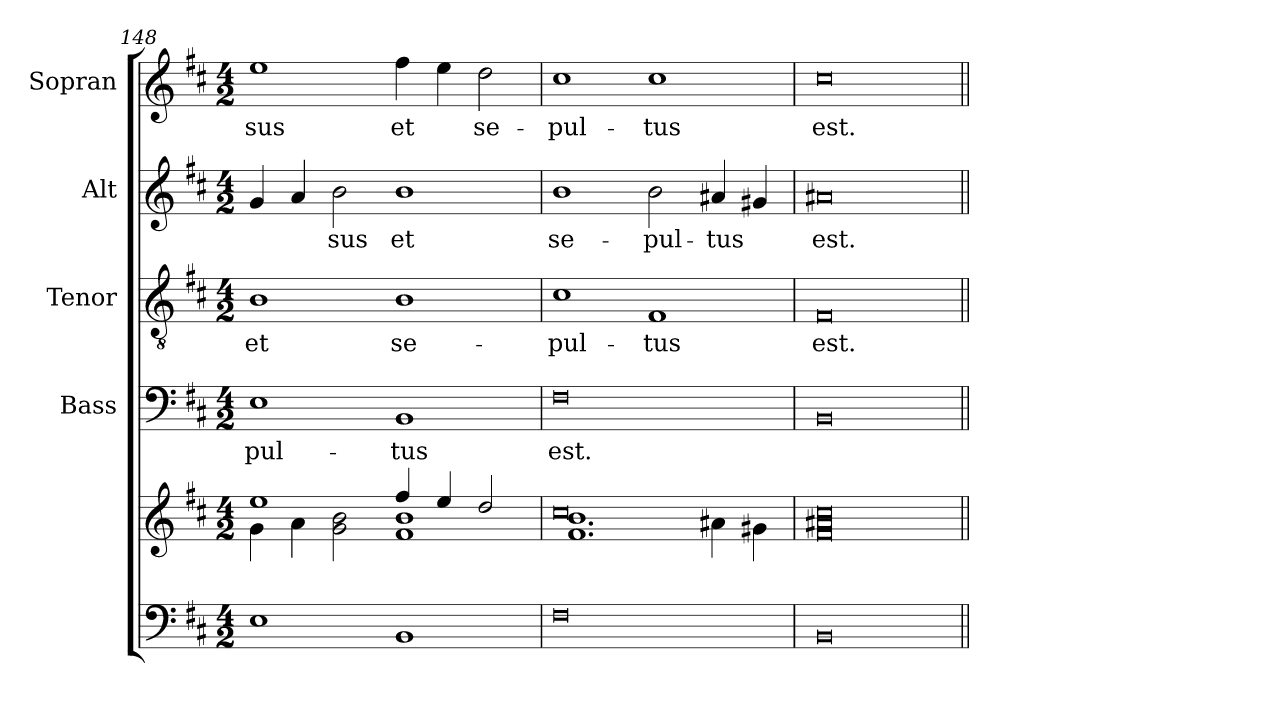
**kern	**kern	**kern	**text	**kern	**text	**kern	**text	**kern	**text
*part5	*part5	*part4	*part4	*part3	*part3	*part2	*part2	*part1	*part1
*staff6	*staff5	*staff4	*staff4	*staff3	*staff3	*staff2	*staff2	*staff1	*staff1
*	*	*I"Bass	*	*I"Tenor	*	*I"Alt	*	*I"Sopran	*
*	*	*I'B.	*	*I'T.	*	*I'A.	*	*I'S.	*
*clefF4	*clefG2	*clefF4	*	*clefGv2	*	*clefG2	*	*clefG2	*
*k[f#c#]	*k[f#c#]	*k[f#c#]	*	*k[f#c#]	*	*k[f#c#]	*	*k[f#c#]	*
*D:	*D:	*D:	*	*D:	*	*D:	*	*D:	*
*M4/2	*M4/2	*M4/2	*	*M4/2	*	*M4/2	*	*M4/2	*
=148	=148	=148	=148	=148	=148	=148	=148	=148	=148
*	*^	*	*	*	*	*	*	*	*
!	!	!	!	!LO:LY:b	!	!LO:LY:b	!	!	!	!LO:LY:b
1E	1ee	4g\	1E	-pul-	1B	et	4g/	.	1ee	-sus
.	.	4a\	.	.	.	.	4a/	.	.	.
!	!	!	!	!	!	!	!	!LO:LY:b	!	!
.	.	2g\ 2b\	.	.	.	.	2b\	-sus	.	.
!	!	!	!	!LO:LY:b	!	!LO:LY:b	!	!LO:LY:b	!	!LO:LY:b
1BB	4ff#/	1f# 1b	1BB	-tus	1B	se-	1b	et	4ff#\	et
.	4ee/	.	.	.	.	.	.	.	4ee\	.
!	!	!	!	!	!	!	!	!	!	!LO:LY:b
.	2dd/	.	.	.	.	.	.	.	2dd\	se-
=149	=149	=149	=149	=149	=149	=149	=149	=149	=149	=149
!	!	!	!	!LO:LY:b	!	!LO:LY:b	!	!LO:LY:b	!	!LO:LY:b
0F#	0cc#	1.f# 1.b	0F#	est.	1c#	-pul-	1b	se-	1cc#	-pul-
!	!	!	!	!	!	!LO:LY:b	!	!LO:LY:b	!	!LO:LY:b
.	.	.	.	.	1F#	-tus	2b\	-pul-	1cc#	-tus
!	!	!	!	!	!	!	!	!LO:LY:b	!	!
.	.	4a#X\	.	.	.	.	4a#X/	-tus	.	.
.	.	4g#X\	.	.	.	.	4g#X/	.	.	.
=150	=150	=150	=150	=150	=150	=150	=150	=150	=150	=150
!	!	!	!	!	!	!LO:LY:b	!	!LO:LY:b	!	!LO:LY:b
*	*v	*v	*	*	*	*	*	*	*	*
0BB	0f# 0a#X 0cc#	0BB	.	0F#	est.	0a#X	est.	0cc#	est.
=||	=||	=||	=||	=||	=||	=||	=||	=||	=||
*-	*-	*-	*-	*-	*-	*-	*-	*-	*-
